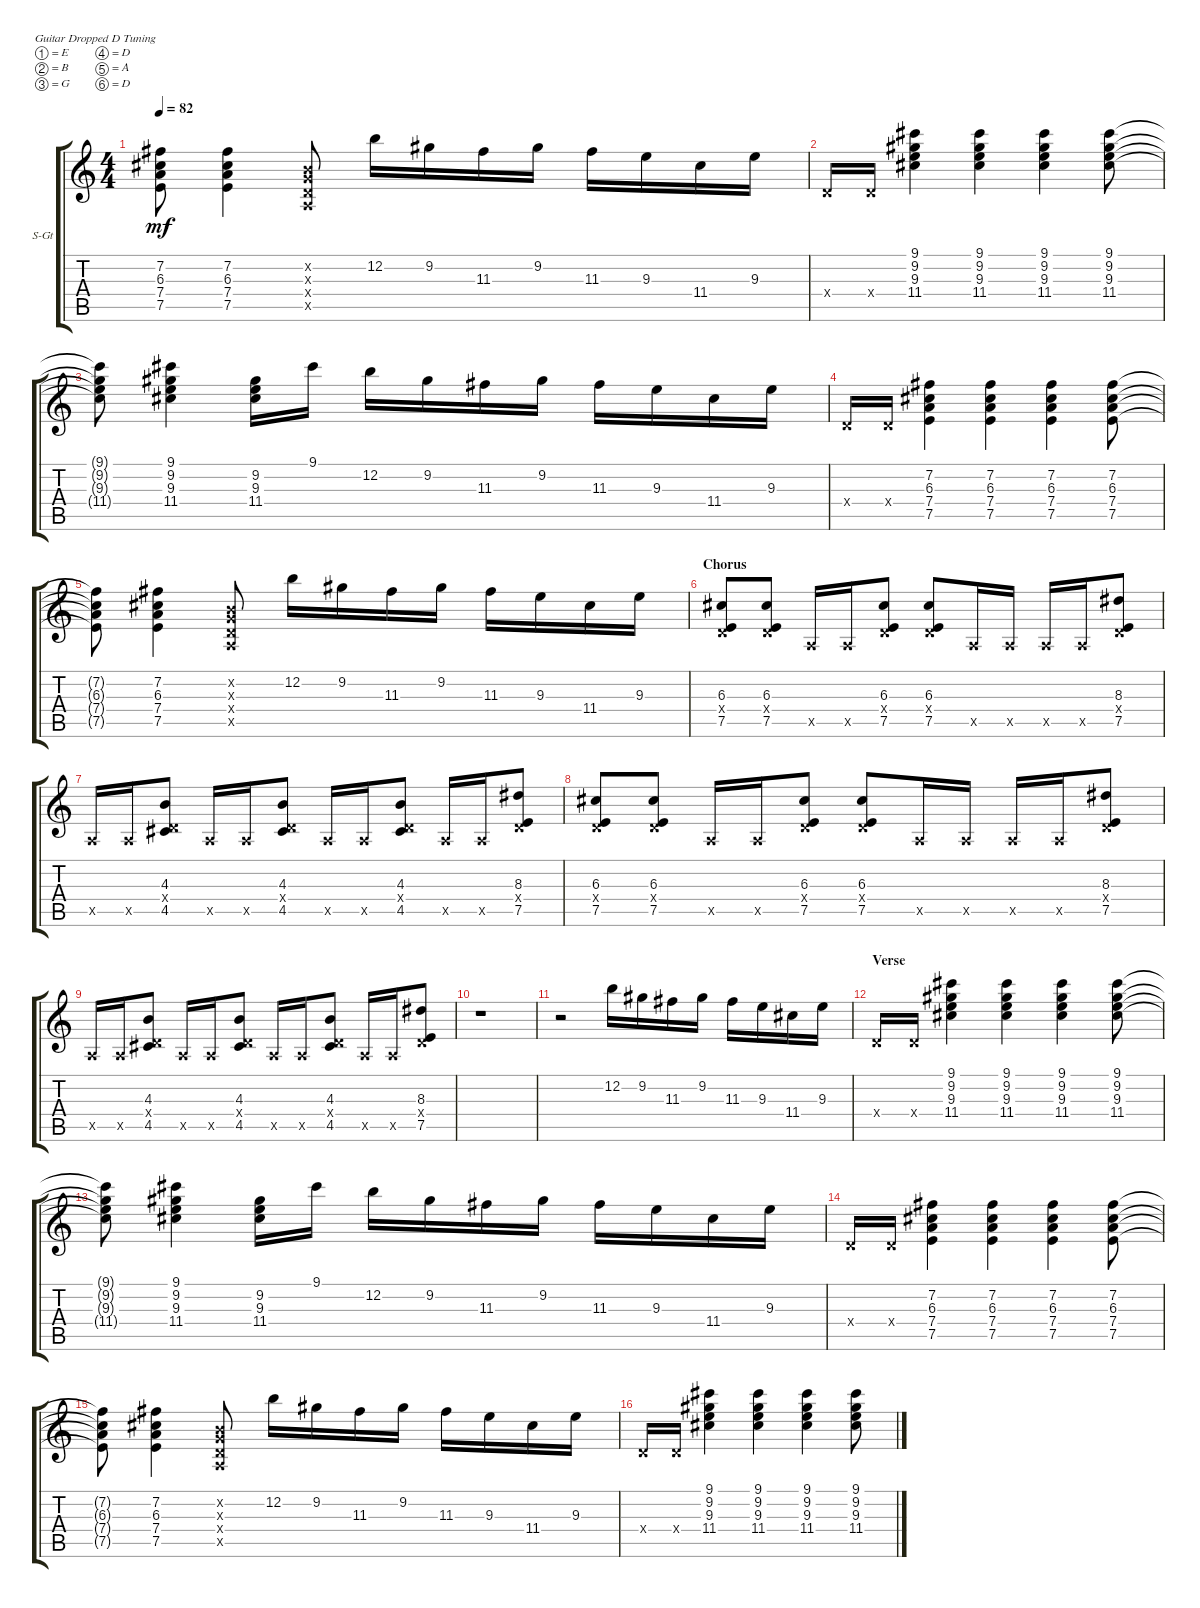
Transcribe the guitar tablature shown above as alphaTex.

\defaultSystemsLayout 4
\bracketExtendMode groupsimilarinstruments
\firstSystemTrackNameOrientation horizontal
\otherSystemsTrackNameOrientation horizontal
\track ("Lead Acoustic Guitar" "S-Gt") {instrument acousticguitarsteel}
\staff {score tabs}
\tuning (E4 B3 G3 D3 A2 D2)
\ts (4 4)
\tempo 82
\clef g2
\ks c
(7.5{t} 7.4{t} 6.3{t} 7.2{t}).8{dy mf} (7.2 6.3 7.4 7.5).4 (0.5{x} 0.4{x} 0.3{x} 0.2{x}).8 12.2.16 9.2.16 11.3.16 9.2.16 11.3.16 9.3.16 11.4.16 9.3.16 |
0.4{x}.16 0.4{x}.16 (11.4 9.3 9.2 9.1).4 (9.1 9.2 9.3 11.4).4 (11.4 9.3 9.2 9.1).4 (9.1 9.2 9.3 11.4).8 |
(11.4{t} 9.3{t} 9.2{t} 9.1{t}).8 (9.1 9.2 9.3 11.4).4 (11.4 9.3 9.2).16 9.1.16 12.2.16 9.2.16 11.3.16 9.2.16 11.3.16 9.3.16 11.4.16 9.3.16 |
0.4{x}.16 0.4{x}.16 (7.5 7.4 6.3 7.2).4 (7.2 6.3 7.4 7.5).4 (7.5 7.4 6.3 7.2).4 (7.2 6.3 7.4 7.5).8 |
(7.5{t} 7.4{t} 6.3{t} 7.2{t}).8 (7.2 6.3 7.4 7.5).4 (0.5{x} 0.4{x} 0.3{x} 0.2{x}).8 12.2.16 9.2.16 11.3.16 9.2.16 11.3.16 9.3.16 11.4.16 9.3.16 |
\section ("" "Chorus")
(7.5 6.3 0.4{x}).8 (6.3 7.5 0.4{x}).8 0.5{x}.16 0.5{x}.16 (7.5 6.3 0.4{x}).8 (6.3 7.5 0.4{x}).8 0.5{x}.16 0.5{x}.16 0.5{x}.16 0.5{x}.16 (7.5 8.3 0.4{x}).8 |
0.5{x}.16 0.5{x}.16 (4.5 4.3 0.4{x}).8 0.5{x}.16 0.5{x}.16 (4.5 4.3 0.4{x}).8 0.5{x}.16 0.5{x}.16 (4.5 4.3 0.4{x}).8 0.5{x}.16 0.5{x}.16 (7.5 8.3 0.4{x}).8 |
(7.5 6.3 0.4{x}).8 (6.3 7.5 0.4{x}).8 0.5{x}.16 0.5{x}.16 (7.5 6.3 0.4{x}).8 (6.3 7.5 0.4{x}).8 0.5{x}.16 0.5{x}.16 0.5{x}.16 0.5{x}.16 (7.5 8.3 0.4{x}).8 |
0.5{x}.16 0.5{x}.16 (4.5 4.3 0.4{x}).8 0.5{x}.16 0.5{x}.16 (4.5 4.3 0.4{x}).8 0.5{x}.16 0.5{x}.16 (4.5 4.3 0.4{x}).8 0.5{x}.16 0.5{x}.16 (7.5 8.3 0.4{x}).8 |
r.1 |
r.2 12.2.16 9.2.16 11.3.16 9.2.16 11.3.16 9.3.16 11.4.16 9.3.16 |
\section ("" "Verse")
0.4{x}.16 0.4{x}.16 (11.4 9.3 9.2 9.1).4 (9.1 9.2 9.3 11.4).4 (11.4 9.3 9.2 9.1).4 (9.1 9.2 9.3 11.4).8 |
(11.4{t} 9.3{t} 9.2{t} 9.1{t}).8 (9.1 9.2 9.3 11.4).4 (11.4 9.3 9.2).16 9.1.16 12.2.16 9.2.16 11.3.16 9.2.16 11.3.16 9.3.16 11.4.16 9.3.16 |
0.4{x}.16 0.4{x}.16 (7.5 7.4 6.3 7.2).4 (7.2 6.3 7.4 7.5).4 (7.5 7.4 6.3 7.2).4 (7.2 6.3 7.4 7.5).8 |
(7.5{t} 7.4{t} 6.3{t} 7.2{t}).8 (7.2 6.3 7.4 7.5).4 (0.5{x} 0.4{x} 0.3{x} 0.2{x}).8 12.2.16 9.2.16 11.3.16 9.2.16 11.3.16 9.3.16 11.4.16 9.3.16 |
0.4{x}.16 0.4{x}.16 (11.4 9.3 9.2 9.1).4 (9.1 9.2 9.3 11.4).4 (11.4 9.3 9.2 9.1).4 (9.1 9.2 9.3 11.4).8
